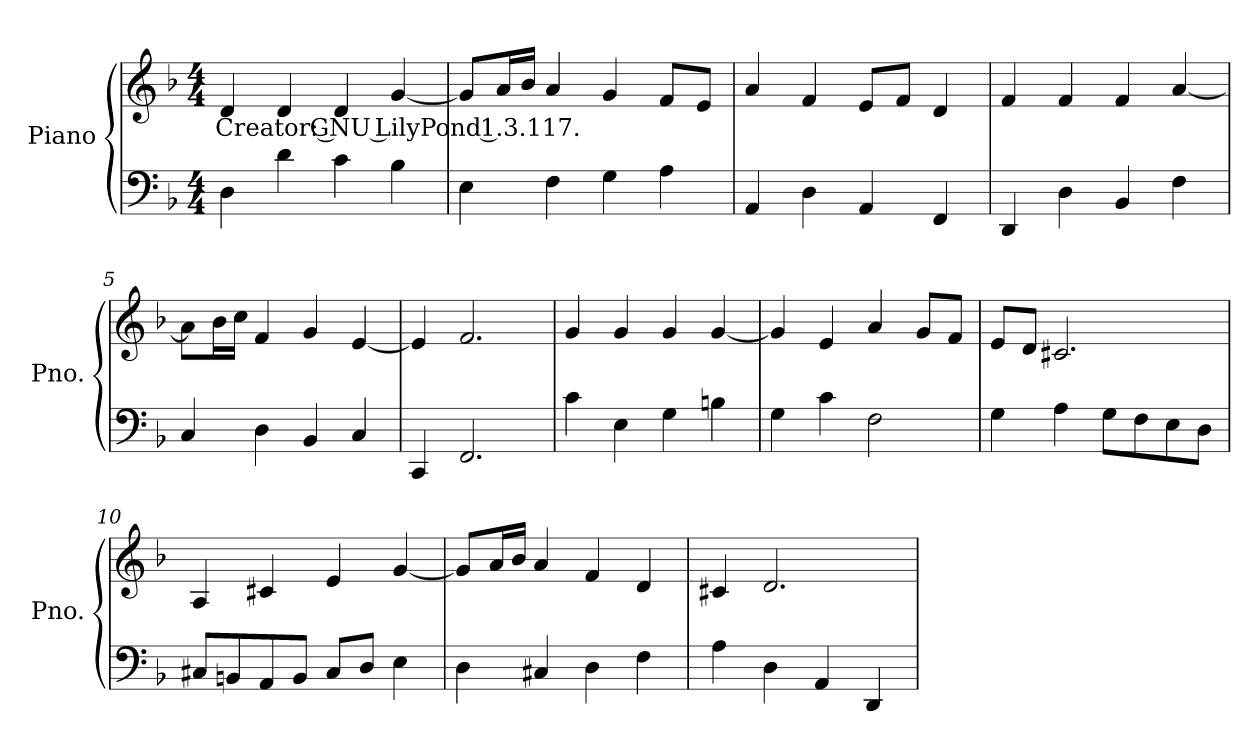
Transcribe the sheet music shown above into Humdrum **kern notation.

**kern	**kern	**text
*part2	*part1	*part1
*staff2	*staff1	*staff1
*I"Piano	*I"Piano	*
*I'Pno.	*I'Pno.	*
*clefF4	*clefG2	*
*k[b-]	*k[b-]	*
*M4/4	*M4/4	*
*MM105	*MM105	*
=1	=1	=1
!	!	!LO:LY:b
4D\	4d/	Creator: GNU LilyPond 1.3.117.
4d\	4d/	.
4c\	4d/	.
4B-\	[4g/	.
=2	=2	=2
4E\	8g/L]	.
.	16a/L	.
.	16b-/JJ	.
4F\	4a/	.
4G\	4g/	.
4A\	8f/L	.
.	8e/J	.
=3	=3	=3
4AA/	4a/	.
4D\	4f/	.
4AA/	8e/L	.
.	8f/J	.
4FF/	4d/	.
=4	=4	=4
4DD/	4f/	.
4D\	4f/	.
4BB-/	4f/	.
4F\	[4a/	.
!!LO:LB:g=z
=5	=5	=5
4C/	8a\L]	.
.	16b-\L	.
.	16cc\JJ	.
4D\	4f/	.
4BB-/	4g/	.
4C/	[4e/	.
=6	=6	=6
4CC/	4e/]	.
2.FF/	2.f/	.
=7	=7	=7
4c\	4g/	.
4E\	4g/	.
4G\	4g/	.
4Bn\	[4g/	.
=8	=8	=8
4G\	4g/]	.
4c\	4e/	.
2F\	4a/	.
.	8g/L	.
.	8f/J	.
=9	=9	=9
4G\	8e/L	.
.	8d/J	.
4A\	2.c#X/	.
8G\L	.	.
8F\	.	.
8E\	.	.
8D\J	.	.
=10	=10	=10
8C#X/L	4A/	.
8BBn/	.	.
8AA/	4c#X/	.
8BB/J	.	.
8C#/L	4e/	.
8D/J	.	.
4E\	[4g/	.
!!LO:LB:g=z
=11	=11	=11
4D\	8g/L]	.
.	16a/L	.
.	16b-/JJ	.
4C#X/	4a/	.
4D\	4f/	.
4F\	4d/	.
=12	=12	=12
4A\	4c#X/	.
4D\	2.d/	.
4AA/	.	.
4DD/	.	.
=	=	=
*-	*-	*-
